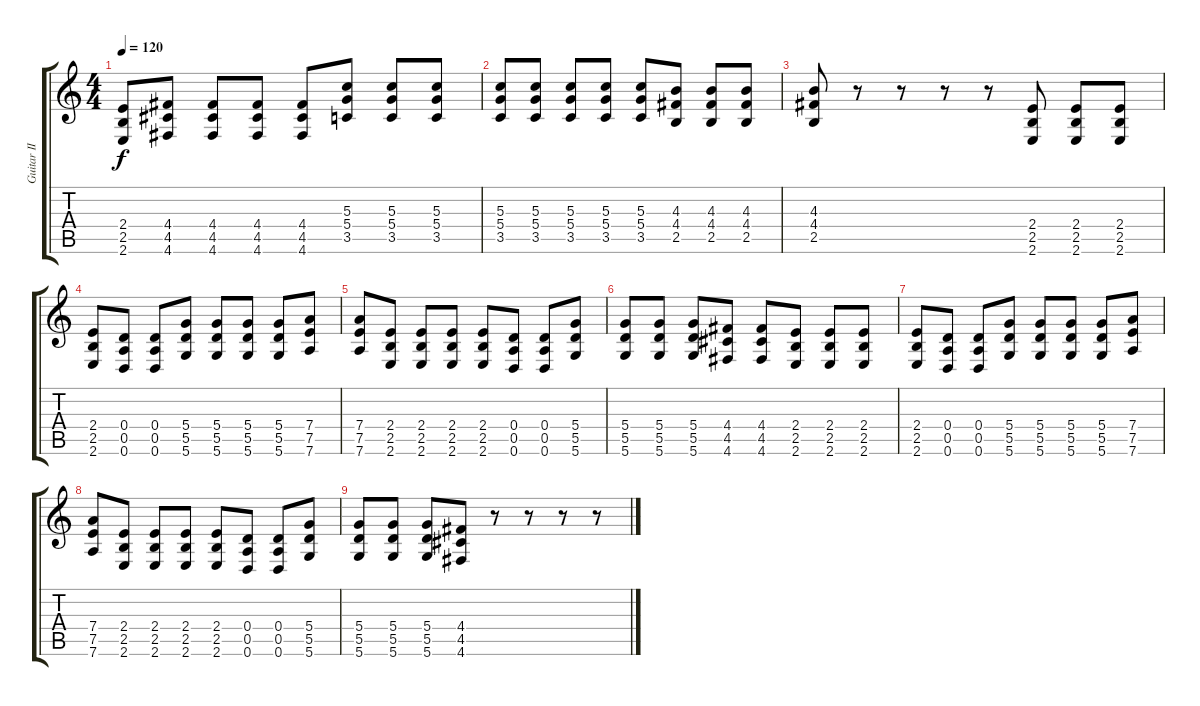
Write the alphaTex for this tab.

\track ("Guitar II" "Guitar II") {instrument overdrivenguitar}
\staff {score tabs}
\tuning (E4 B3 G3 D3 A2 D2) {hide}
\ts (4 4)
\tempo 120
\clef g2
\ks c
(2.4 2.5 2.6).8{dy f} (4.4 4.5 4.6).8 (4.4 4.5 4.6).8 (4.4 4.5 4.6).8 (4.4 4.5 4.6).8 (5.3 5.4 3.5).8 (5.3 5.4 3.5).8 (5.3 5.4 3.5).8 |
(5.3 5.4 3.5).8 (5.3 5.4 3.5).8 (5.3 5.4 3.5).8 (5.3 5.4 3.5).8 (5.3 5.4 3.5).8 (4.3 4.4 2.5).8 (4.3 4.4 2.5).8 (4.3 4.4 2.5).8 |
(4.3 4.4 2.5).8 r.8 r.8 r.8 r.8 (2.4 2.5 2.6).8 (2.4 2.5 2.6).8 (2.4 2.5 2.6).8 |
(2.4 2.5 2.6).8 (0.4 0.5 0.6).8 (0.4 0.5 0.6).8 (5.4 5.5 5.6).8 (5.4 5.5 5.6).8 (5.4 5.5 5.6).8 (5.4 5.5 5.6).8 (7.4 7.5 7.6).8 |
(7.4 7.5 7.6).8 (2.4 2.5 2.6).8 (2.4 2.5 2.6).8 (2.4 2.5 2.6).8 (2.4 2.5 2.6).8 (0.4 0.5 0.6).8 (0.4 0.5 0.6).8 (5.4 5.5 5.6).8 |
(5.4 5.5 5.6).8 (5.4 5.5 5.6).8 (5.4 5.5 5.6).8 (4.4 4.5 4.6).8 (4.4 4.5 4.6).8 (2.4 2.5 2.6).8 (2.4 2.5 2.6).8 (2.4 2.5 2.6).8 |
(2.4 2.5 2.6).8 (0.4 0.5 0.6).8 (0.4 0.5 0.6).8 (5.4 5.5 5.6).8 (5.4 5.5 5.6).8 (5.4 5.5 5.6).8 (5.4 5.5 5.6).8 (7.4 7.5 7.6).8 |
(7.4 7.5 7.6).8 (2.4 2.5 2.6).8 (2.4 2.5 2.6).8 (2.4 2.5 2.6).8 (2.4 2.5 2.6).8 (0.4 0.5 0.6).8 (0.4 0.5 0.6).8 (5.4 5.5 5.6).8 |
(5.4 5.5 5.6).8 (5.4 5.5 5.6).8 (5.4 5.5 5.6).8 (4.4 4.5 4.6).8 r.8 r.8 r.8 r.8
